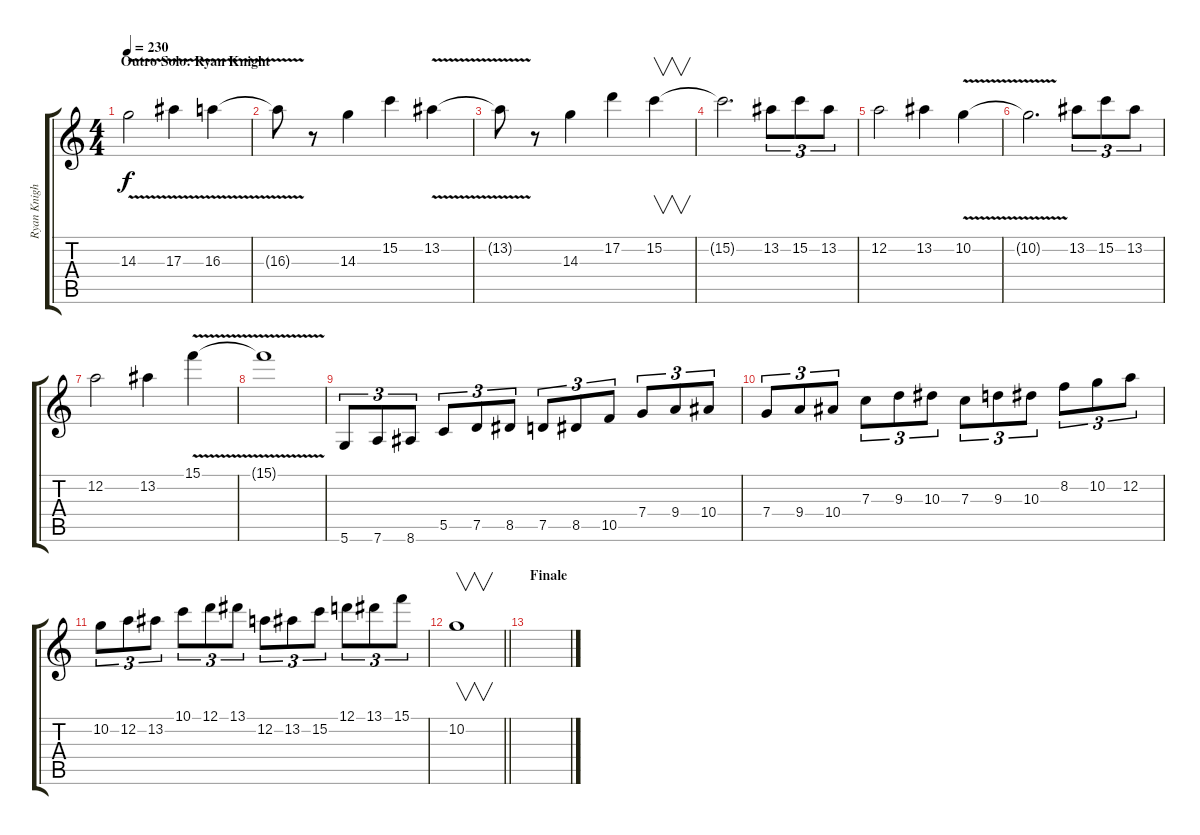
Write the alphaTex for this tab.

\track ("Ryan Knight Lead" "Ryan Knigh") {instrument distortionguitar}
\staff {score tabs}
\tuning (D4 A3 F3 C3 G2 D2) {hide}
\ts (4 4)
\section ("" "Outro Solo: Ryan Knight")
\tempo 230
\clef g2
\ks c
14.3{v}.2{dy f} 17.3{v}.4 16.3{v}.4 |
16.3{t}.8 r.8 14.3.4 15.2.4 13.2{v}.4 |
13.2{t}.8 r.8 14.3.4 17.2.4 15.2.4{v} |
15.2{t}.2{d} 13.2.8{tu (3 2)} 15.2.8{tu (3 2)} 13.2.8{tu (3 2)} |
12.2.2 13.2.4 10.2{v}.4 |
10.2{t}.2{d} 13.2.8{tu (3 2)} 15.2.8{tu (3 2)} 13.2.8{tu (3 2)} |
12.2.2 13.2.4 15.1{v}.4 |
15.1{t}.1 |
5.6.8{tu (3 2)} 7.6.8{tu (3 2)} 8.6.8{tu (3 2)} 5.5.8{tu (3 2)} 7.5.8{tu (3 2)} 8.5.8{tu (3 2)} 7.5.8{tu (3 2)} 8.5.8{tu (3 2)} 10.5.8{tu (3 2)} 7.4.8{tu (3 2)} 9.4.8{tu (3 2)} 10.4.8{tu (3 2)} |
7.4.8{tu (3 2)} 9.4.8{tu (3 2)} 10.4.8{tu (3 2)} 7.3.8{tu (3 2)} 9.3.8{tu (3 2)} 10.3.8{tu (3 2)} 7.3.8{tu (3 2)} 9.3.8{tu (3 2)} 10.3.8{tu (3 2)} 8.2.8{tu (3 2)} 10.2.8{tu (3 2)} 12.2.8{tu (3 2)} |
10.2.8{tu (3 2)} 12.2.8{tu (3 2)} 13.2.8{tu (3 2)} 10.1.8{tu (3 2)} 12.1.8{tu (3 2)} 13.1.8{tu (3 2)} 12.2.8{tu (3 2)} 13.2.8{tu (3 2)} 15.2.8{tu (3 2)} 12.1.8{tu (3 2)} 13.1.8{tu (3 2)} 15.1.8{tu (3 2)} |
\barLineRight lightlight
10.2.1{v} |
\section ("" "Finale")
